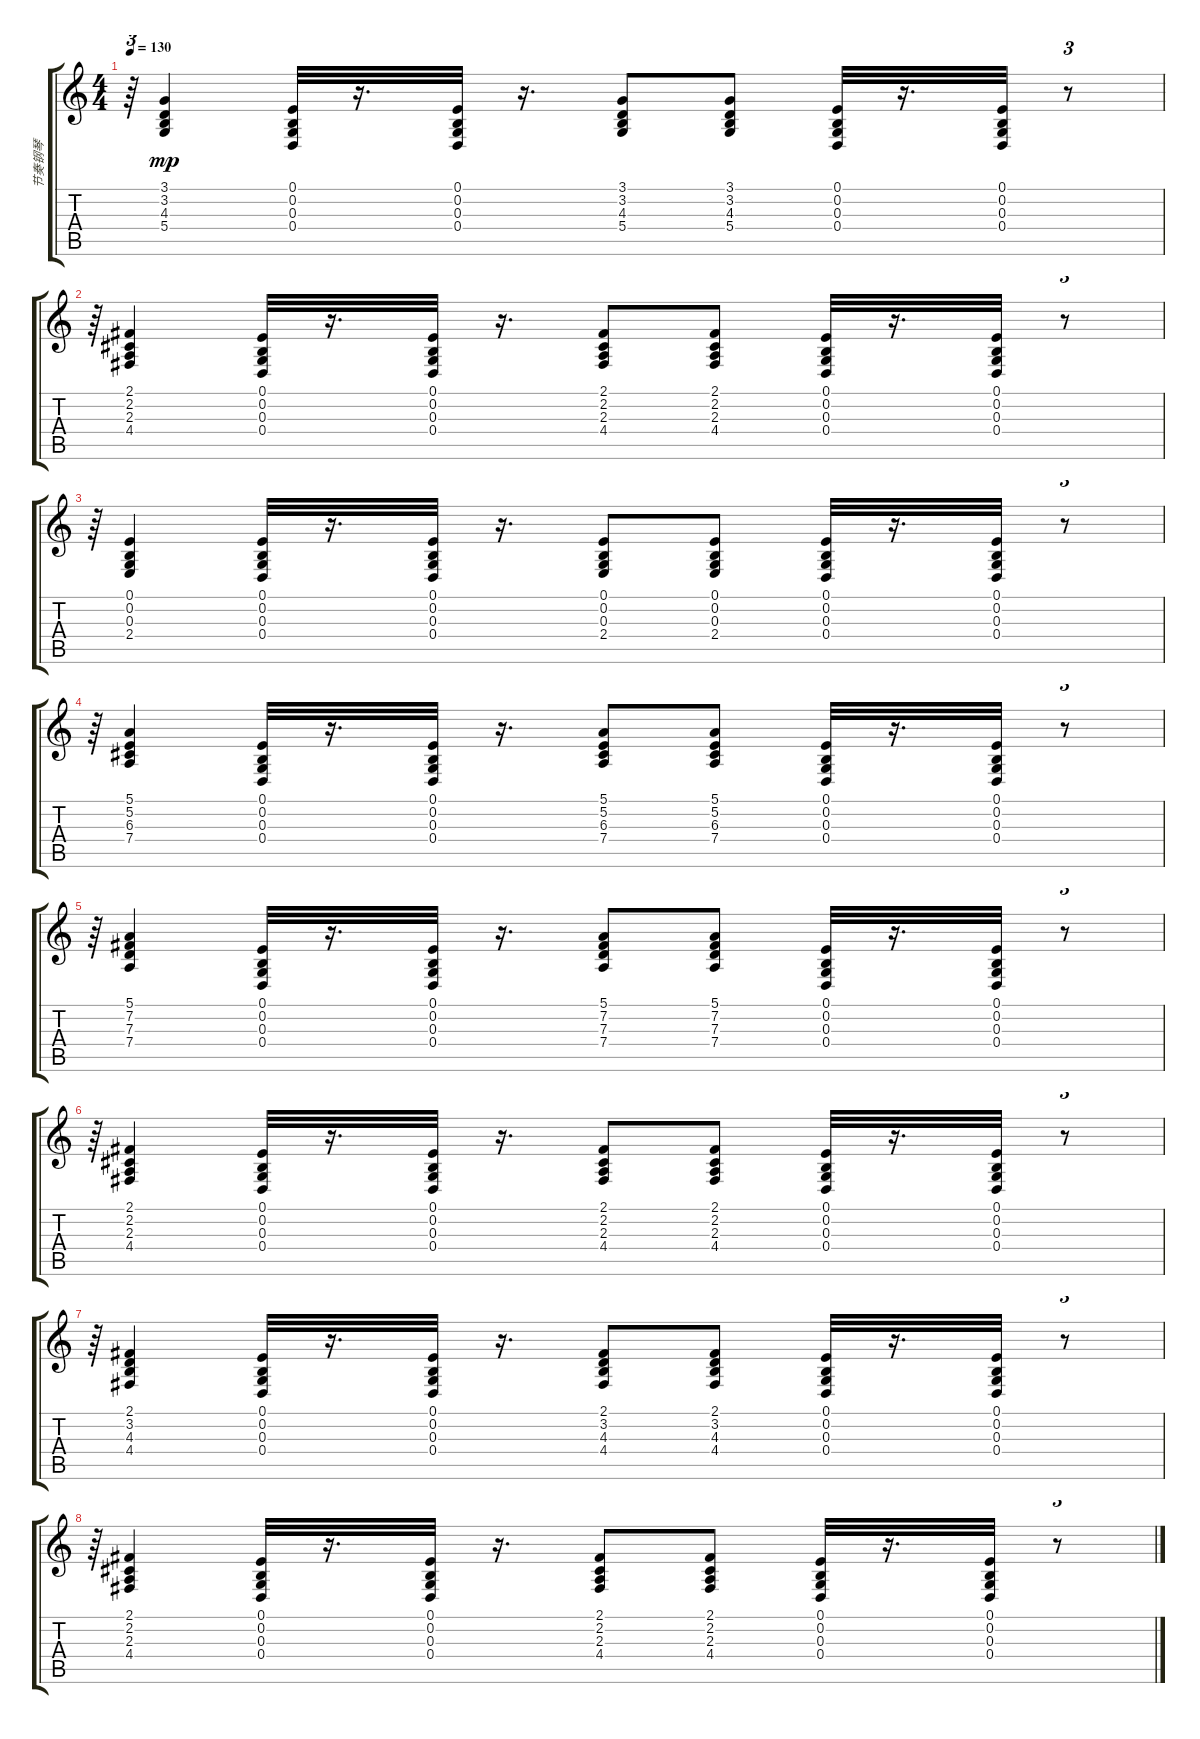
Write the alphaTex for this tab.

\track ("节奏钢琴" "节奏钢琴") {instrument acousticgrandpiano}
\staff {score tabs}
\tuning (E4 B3 G3 D3 A2 E2) {hide}
\ts (4 4)
\tempo 130
\clef g2
\ks c
r.64{tu (3 2) dy mp} (3.1 3.2 4.3 5.4).4 (0.1 0.2 0.3 0.4).32 r.16{d} (0.1 0.2 0.3 0.4).32 r.16{d} (3.1 3.2 4.3 5.4).8 (3.1 3.2 4.3 5.4).8 (0.1 0.2 0.3 0.4).32 r.16{d} (0.1 0.2 0.3 0.4).32 r.8{tu (3 2)} |
r.64{tu (3 2)} (2.1 2.2 2.3 4.4).4 (0.1 0.2 0.3 0.4).32 r.16{d} (0.1 0.2 0.3 0.4).32 r.16{d} (2.1 2.2 2.3 4.4).8 (2.1 2.2 2.3 4.4).8 (0.1 0.2 0.3 0.4).32 r.16{d} (0.1 0.2 0.3 0.4).32 r.8{tu (3 2)} |
r.64{tu (3 2)} (0.1 0.2 0.3 2.4).4 (0.1 0.2 0.3 0.4).32 r.16{d} (0.1 0.2 0.3 0.4).32 r.16{d} (0.1 0.2 0.3 2.4).8 (0.1 0.2 0.3 2.4).8 (0.1 0.2 0.3 0.4).32 r.16{d} (0.1 0.2 0.3 0.4).32 r.8{tu (3 2)} |
r.64{tu (3 2)} (5.1 5.2 6.3 7.4).4 (0.1 0.2 0.3 0.4).32 r.16{d} (0.1 0.2 0.3 0.4).32 r.16{d txt ""} (5.1 5.2 6.3 7.4).8 (5.1 5.2 6.3 7.4).8 (0.1 0.2 0.3 0.4).32 r.16{d} (0.1 0.2 0.3 0.4).32 r.8{tu (3 2)} |
r.64{tu (3 2)} (5.1 7.2 7.3 7.4).4 (0.1 0.2 0.3 0.4).32 r.16{d} (0.1 0.2 0.3 0.4).32 r.16{d} (5.1 7.2 7.3 7.4).8 (5.1 7.2 7.3 7.4).8 (0.1 0.2 0.3 0.4).32 r.16{d} (0.1 0.2 0.3 0.4).32 r.8{tu (3 2)} |
r.64{tu (3 2)} (2.1 2.2 2.3 4.4).4 (0.1 0.2 0.3 0.4).32 r.16{d} (0.1 0.2 0.3 0.4).32 r.16{d} (2.1 2.2 2.3 4.4).8 (2.1 2.2 2.3 4.4).8 (0.1 0.2 0.3 0.4).32 r.16{d} (0.1 0.2 0.3 0.4).32 r.8{tu (3 2)} |
r.64{tu (3 2)} (2.1 3.2 4.3 4.4).4 (0.1 0.2 0.3 0.4).32 r.16{d} (0.1 0.2 0.3 0.4).32 r.16{d} (2.1 3.2 4.3 4.4).8 (2.1 3.2 4.3 4.4).8 (0.1 0.2 0.3 0.4).32 r.16{d} (0.1 0.2 0.3 0.4).32 r.8{tu (3 2)} |
r.64{tu (3 2)} (2.1 2.2 2.3 4.4).4 (0.1 0.2 0.3 0.4).32 r.16{d} (0.1 0.2 0.3 0.4).32 r.16{d} (2.1 2.2 2.3 4.4).8 (2.1 2.2 2.3 4.4).8 (0.1 0.2 0.3 0.4).32 r.16{d} (0.1 0.2 0.3 0.4).32 r.8{tu (3 2)}
